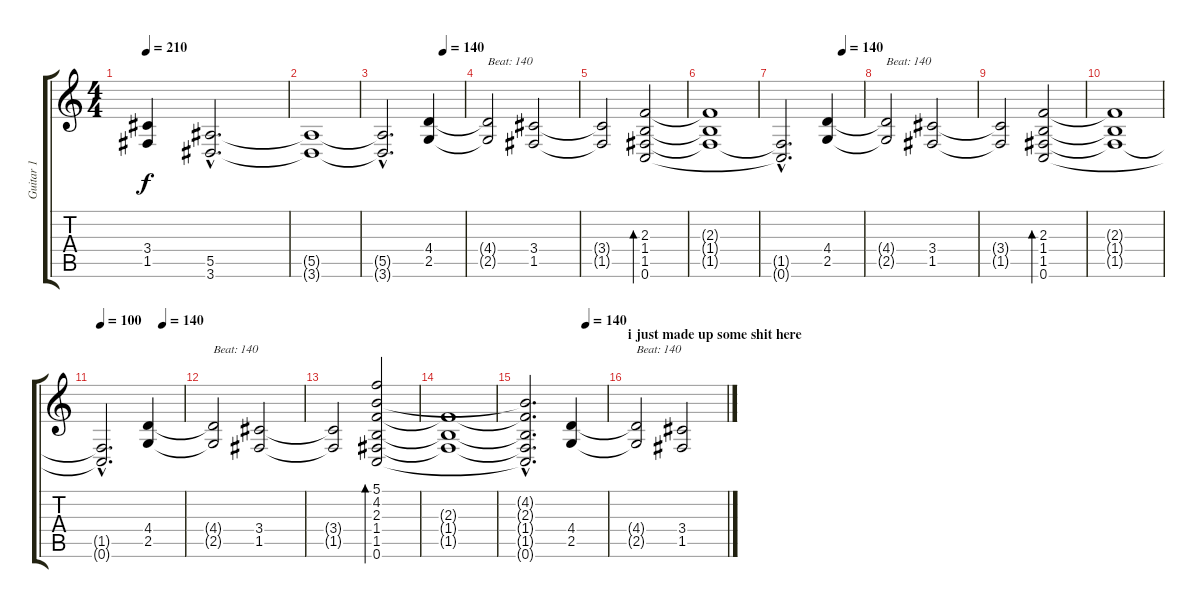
\track ("Guitar 1" "Guitar 1") {instrument distortionguitar}
\staff {score tabs}
\tuning (C4 G3 Eb3 Bb2 F2 C2) {hide}
\ts (4 4)
\tempo 210
\clef g2
\ks c
(3.4{t} 1.5{t}).4{dy f} (5.5{hac} 3.6{hac}).2{d} |
(5.5{t} 3.6{t}).1 |
\tempo (140 0.75)
(5.5{hac t} 3.6{hac t}).2{d} (4.4 2.5).4 |
(4.4{t} 2.5{t}).2{txt "Beat: 140"} (3.4 1.5).2 |
(3.4{t} 1.5{t}).2 (2.3 1.4 1.5 0.6).2{bd 240} |
(2.3{t} 1.4{t} 1.5{t}).1 |
\tempo (140 0.75)
(1.5{hac t} 0.6{hac t}).2{d} (4.4 2.5).4 |
(4.4{t} 2.5{t}).2{txt "Beat: 140"} (3.4 1.5).2 |
(3.4{t} 1.5{t}).2 (2.3 1.4 1.5 0.6).2{bd 240} |
(2.3{t} 1.4{t} 1.5{t}).1 |
\tempo (140 0.75)
\tempo 100
(1.5{hac t} 0.6{hac t}).2{d} (4.4 2.5).4 |
(4.4{t} 2.5{t}).2{txt "Beat: 140"} (3.4 1.5).2 |
(3.4{t} 1.5{t}).2 (5.1 4.2 2.3 1.4 1.5 0.6).2{bd 240} |
(2.3{t} 1.4{t} 1.5{t}).1 |
\tempo (140 0.75)
(4.2{hac t} 2.3{hac t} 1.4{hac t} 1.5{hac t} 0.6{hac t}).2{d} (4.4 2.5).4 |
\section ("" "i just made up some shit here")
(4.4{t} 2.5{t}).2{txt "Beat: 140"} (3.4 1.5).2
